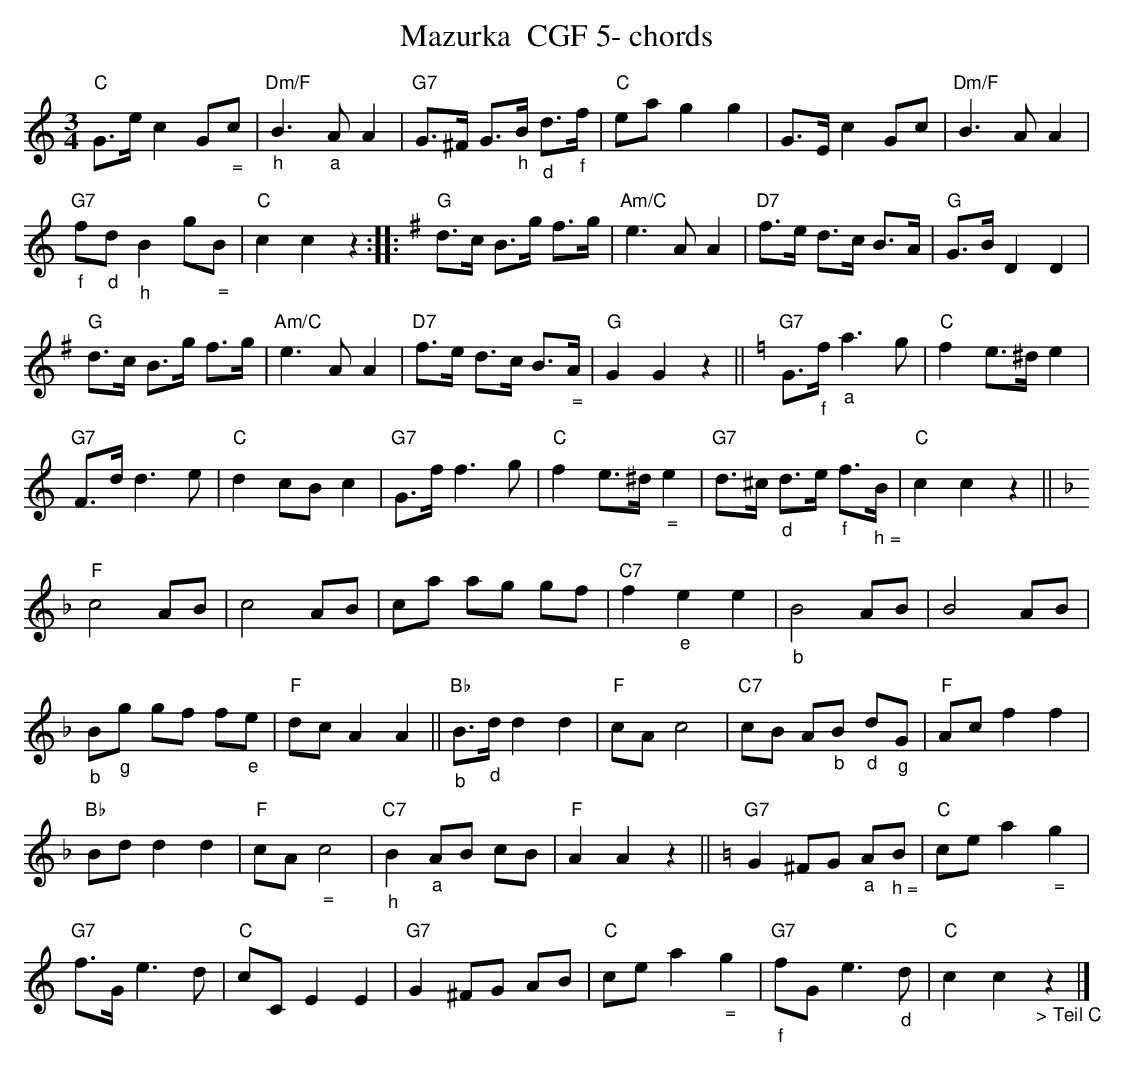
X:1
T:Mazurka  CGF 5- chords
M:3/4
L:1/8
K:Cmaj%%MIDI gchordon
"C"G>ec2G"_ ="c | "Dm/F""_h"B3"_a"AA2 | "G7"G>^F G>"_h"B "_d"d>"_f"f | "C"eag2g2 | G>Ec2Gc | "Dm/F"B3AA2 |
"G7""_f"f"_d"d"_h"B2g"_ ="B | "C"c2c2z2 :: [K:Gmaj] "G"d>c B>g f>g | "Am/C"e3AA2 | "D7"f>e d>c B>A | "G"G>B D2D2 |
"G"d>c B>g f>g | "Am/C"e3AA2 | "D7"f>e d>c B>"_ ="A | "G"G2G2z2 || [K:Cmaj] "G7"G>"_f"f"_a"a3g | "C"f2e>^de2 |
"G7"F>dd3e | "C"d2cBc2 | "G7"G>ff3g | "C"f2e>^d"_ ="e2 | "G7"d>^c "_d"d>e "_f"f>"_ h ="B | "C"c2c2z2 || [K:Fmaj]
"F"c4AB | c4AB | ca ag gf | "C7"f2"_e"e2e2 | "_b"B4AB | B4AB |
"_b"B"_g"g gf f"_e"e | "F"dcA2A2 || "Bb""_b"B>"_d"dd2d2 | "F"cAc4 | "C7"cB A"_b"B "_d"d"_g"G | "F"Acf2f2 |
"Bb"Bdd2d2 | "F"cA"_ ="c4 | "C7""_h"B2"_a"AB cB | "F"A2A2z2 || [K:Cmaj] "G7"G2^FG "_a"A"_ h ="B | "C"cea2"_ ="g2 |
"G7"f>G e3d | "C"cC E2E2 | "G7"G2^FG AB | "C"cea2"_ ="g2 | "G7""_f"fGe3"_d"d | "C"c2c2"_> Teil C"z2 |]
